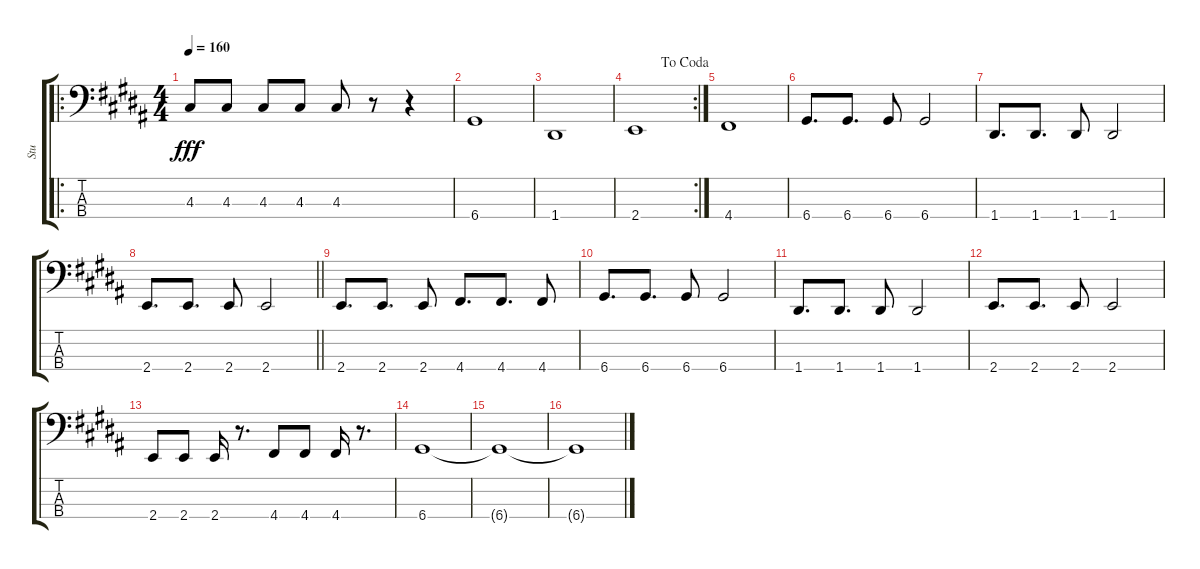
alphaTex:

\track ("Stu" "Stu") {instrument electricbassfinger}
\staff {score tabs}
\tuning (G2 D2 A1 D1) {hide}
\ro
\ts (4 4)
\tempo 160
\clef f4
\ks b
4.3.8{dy fff} 4.3.8 4.3.8 4.3.8 4.3.8 r.8 r.4 |
\ks g#minor
6.4.1 |
1.4.1 |
\rc 2
\jump dacoda
2.4.1 |
\ks b
4.4.1 |
\ks g#minor
6.4.8{d} 6.4.8{d} 6.4.8 6.4.2 |
1.4.8{d} 1.4.8{d} 1.4.8 1.4.2 |
\barLineRight lightlight
2.4.8{d} 2.4.8{d} 2.4.8 2.4.2 |
\ks b
2.4.8{d} 2.4.8{d} 2.4.8 4.4.8{d} 4.4.8{d} 4.4.8 |
\ks g#minor
6.4.8{d} 6.4.8{d} 6.4.8 6.4.2 |
1.4.8{d} 1.4.8{d} 1.4.8 1.4.2 |
2.4.8{d} 2.4.8{d} 2.4.8 2.4.2 |
\ks b
2.4.8 2.4.8 2.4.16 r.8{d} 4.4.8 4.4.8 4.4.16 r.8{d} |
\ks g#minor
6.4.1 |
6.4{t}.1 |
6.4{t}.1
